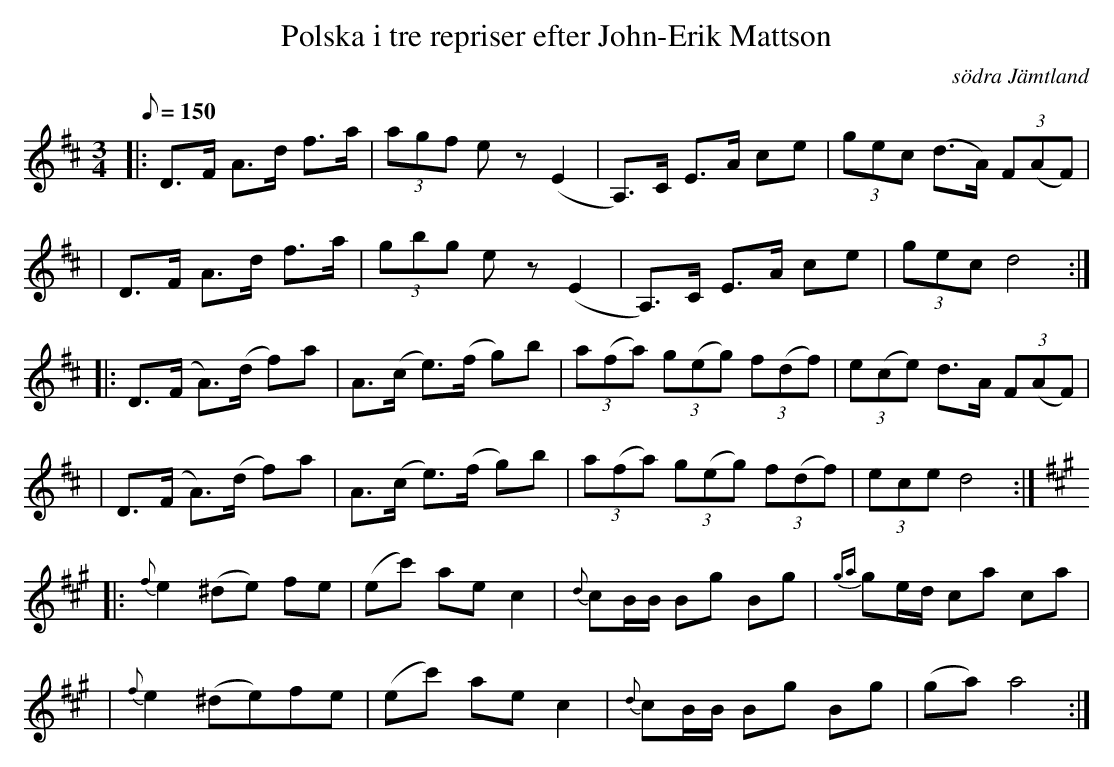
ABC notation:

X:1
T:Polska i tre repriser efter John-Erik Mattson
M:3/4
L:1/8
Q:150
O:södra Jämtland
K:D
|: D>F A>d f>a | (3agf e z (E2 | A,>)C E>A ce | (3gec (d>A) (3F(AF) |
| D>F A>d f>a | (3gbg e z (E2 | A,>)C E>A ce | (3gec d4 :|
|: D>(F A>)(d f)a | A>(c e>)(f g)b | (3a(fa) (3g(eg) (3f(df) | (3e(ce) d>A (3F(AF) |
| D>(F A>)(d f)a | A>(c e>)(f g)b | (3a(fa) (3g(eg) (3f(df) | (3ece d4 :|
|: [K:A] {f}e2 (^de) fe | (ec') ae c2 | {d}cB/B/ Bg Bg | {ga}ge/d/ ca ca |
| {f}e2 (^de)fe | (ec') ae c2 | {d}cB/B/ Bg Bg | (ga) a4 :|
